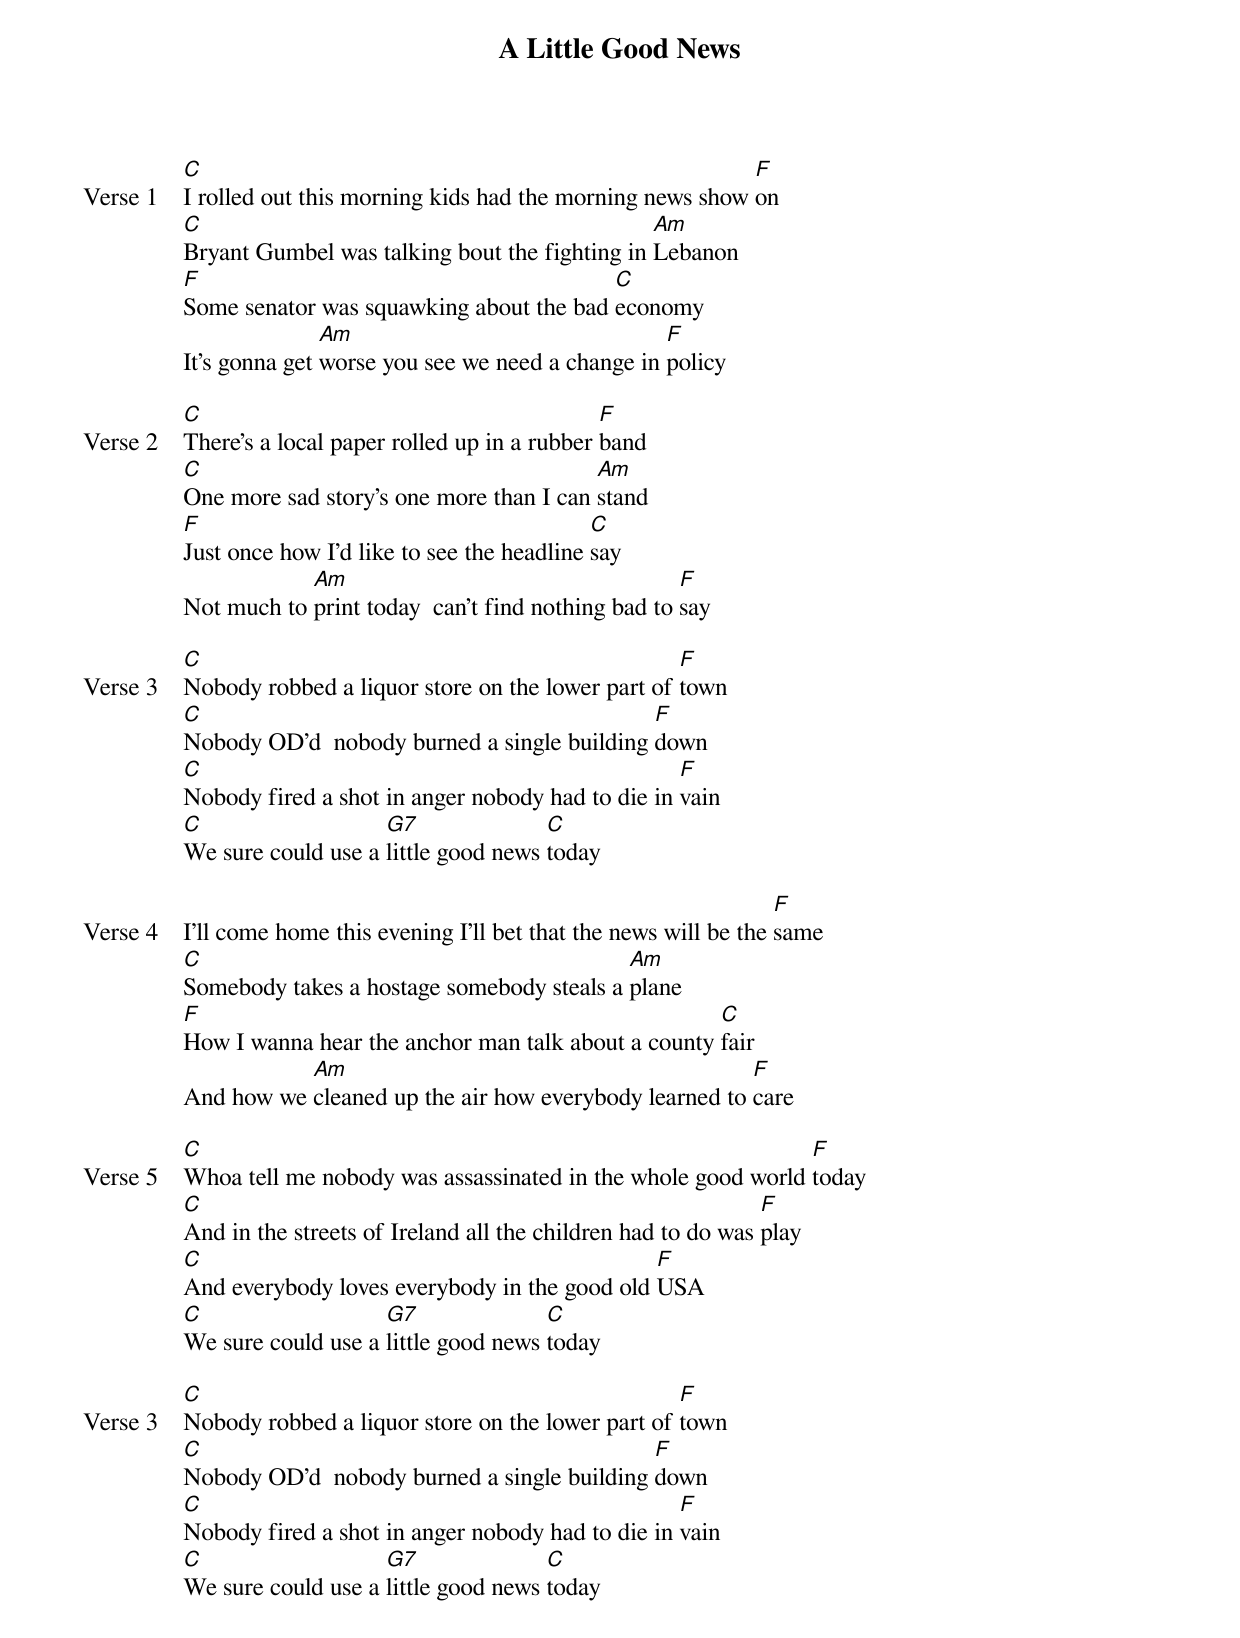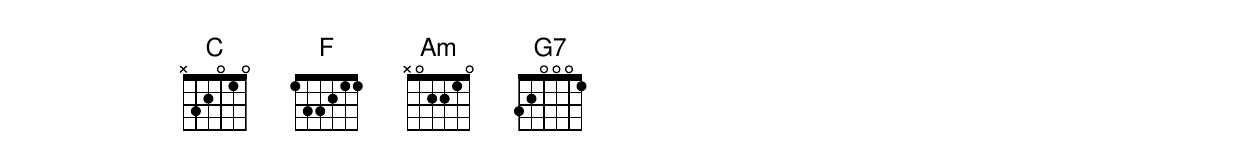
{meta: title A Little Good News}
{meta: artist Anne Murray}
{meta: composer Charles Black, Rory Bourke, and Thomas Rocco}

{start_of_verse: Verse 1}
[C]I rolled out this morning kids had the morning news show [F]on
[C]Bryant Gumbel was talking bout the fighting in [Am]Lebanon
[F]Some senator was squawking about the bad [C]economy
It's gonna get [Am]worse you see we need a change in [F]policy
{end_of_verse}

{start_of_verse: Verse 2}
[C]There's a local paper rolled up in a rubber [F]band
[C]One more sad story's one more than I can [Am]stand
[F]Just once how I'd like to see the headline [C]say
Not much to [Am]print today  can't find nothing bad to [F]say
{end_of_verse}

{start_of_verse: Verse 3}
[C]Nobody robbed a liquor store on the lower part of [F]town
[C]Nobody OD'd  nobody burned a single building [F]down
[C]Nobody fired a shot in anger nobody had to die in [F]vain
[C]We sure could use a [G7]little good news [C]today
{end_of_verse}

{start_of_verse: Verse 4}
I'll come home this evening I'll bet that the news will be the [F]same
[C]Somebody takes a hostage somebody steals a [Am]plane
[F]How I wanna hear the anchor man talk about a county [C]fair
And how we [Am]cleaned up the air how everybody learned to [F]care
{end_of_verse}

{start_of_verse: Verse 5}
[C]Whoa tell me nobody was assassinated in the whole good world [F]today
[C]And in the streets of Ireland all the children had to do was [F]play
[C]And everybody loves everybody in the good old [F]USA
[C]We sure could use a [G7]little good news [C]today
{end_of_verse}

{start_of_verse: Verse 3}
[C]Nobody robbed a liquor store on the lower part of [F]town
[C]Nobody OD'd  nobody burned a single building [F]down
[C]Nobody fired a shot in anger nobody had to die in [F]vain
[C]We sure could use a [G7]little good news [C]today
{end_of_verse}
